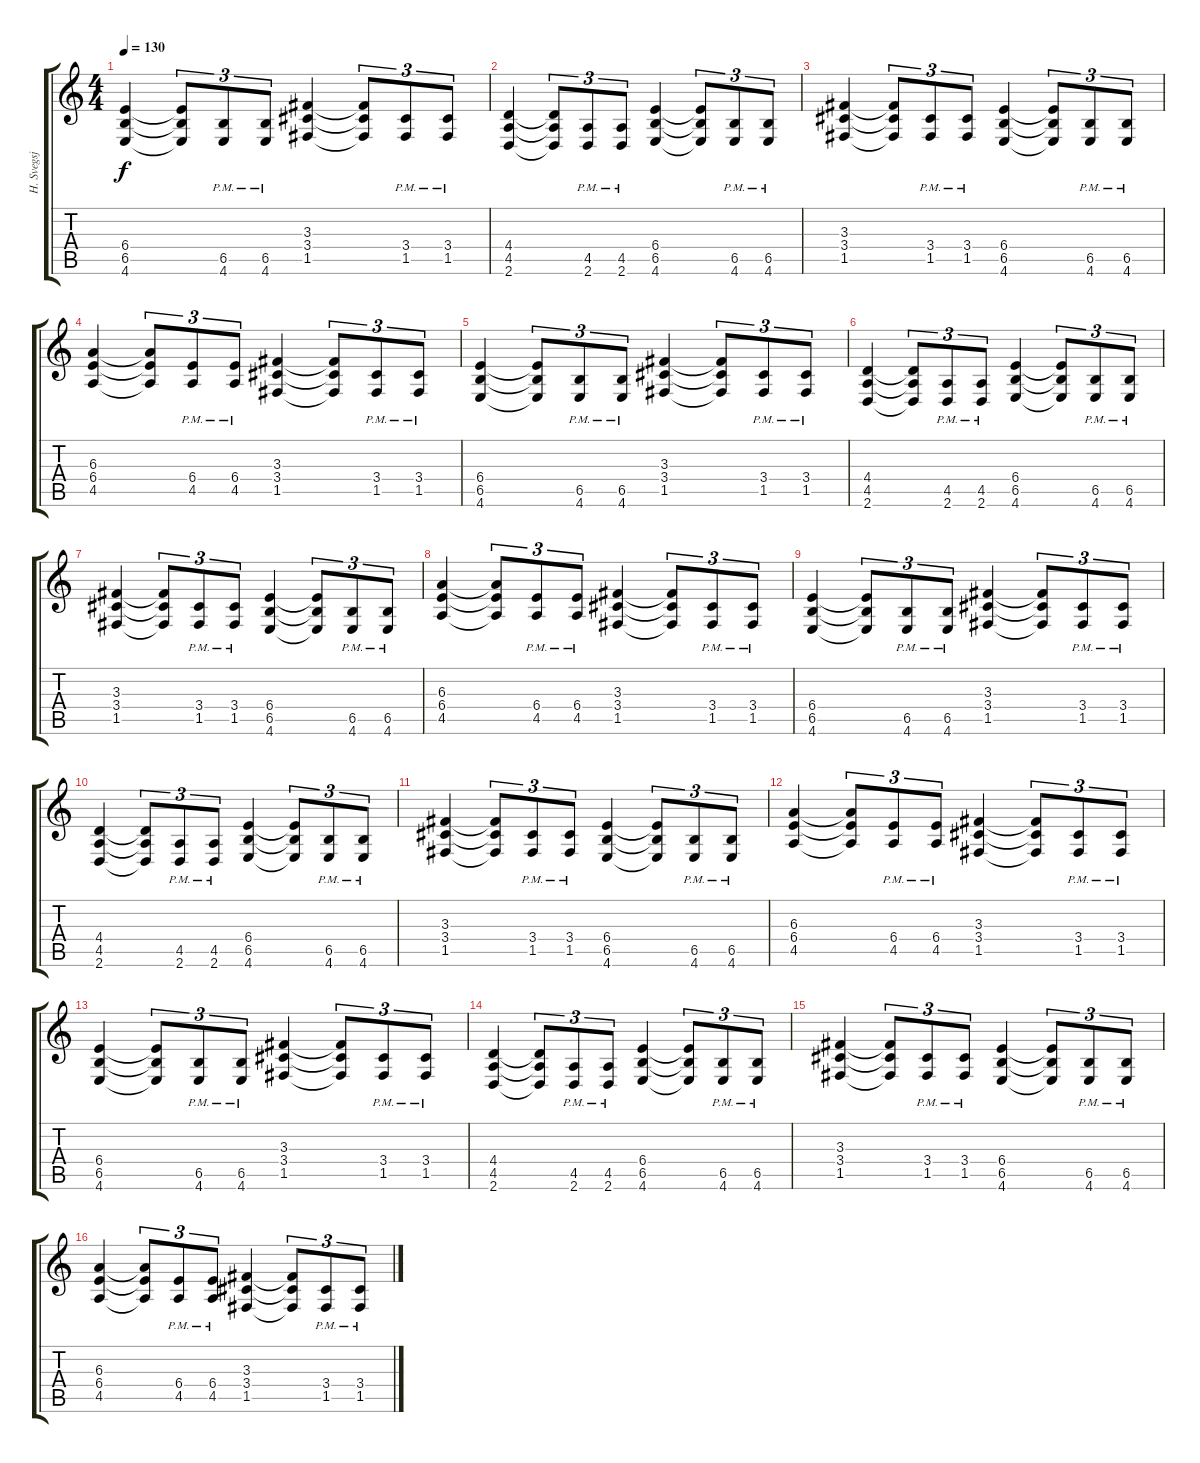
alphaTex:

\track (" H. Svegsjo (rhythm guitar)" " H. Svegsj") {instrument distortionguitar}
\staff {score tabs}
\tuning (C4 G3 Eb3 Bb2 F2 C2) {hide}
\ts (4 4)
\tempo 130
\clef g2
\ks c
(6.4 6.5 4.6).4{dy f} (6.4{t} 6.5{t} 4.6{t}).8{tu (3 2)} (6.5{pm} 4.6{pm}).8{tu (3 2)} (6.5{pm} 4.6{pm}).8{tu (3 2)} (3.3 3.4 1.5).4 (3.3{t} 3.4{t} 1.5{t}).8{tu (3 2)} (3.4{pm} 1.5{pm}).8{tu (3 2)} (3.4{pm} 1.5{pm}).8{tu (3 2)} |
(4.4 4.5 2.6).4 (4.4{t} 4.5{t} 2.6{t}).8{tu (3 2)} (4.5{pm} 2.6{pm}).8{tu (3 2)} (4.5{pm} 2.6{pm}).8{tu (3 2)} (6.4 6.5 4.6).4 (6.4{t} 6.5{t} 4.6{t}).8{tu (3 2)} (6.5{pm} 4.6{pm}).8{tu (3 2)} (6.5{pm} 4.6{pm}).8{tu (3 2)} |
(3.3 3.4 1.5).4 (3.3{t} 3.4{t} 1.5{t}).8{tu (3 2)} (3.4{pm} 1.5{pm}).8{tu (3 2)} (3.4{pm} 1.5{pm}).8{tu (3 2)} (6.4 6.5 4.6).4 (6.4{t} 6.5{t} 4.6{t}).8{tu (3 2)} (6.5{pm} 4.6{pm}).8{tu (3 2)} (6.5{pm} 4.6{pm}).8{tu (3 2)} |
(6.3 6.4 4.5).4 (6.3{t} 6.4{t} 4.5{t}).8{tu (3 2)} (6.4{pm} 4.5{pm}).8{tu (3 2)} (6.4{pm} 4.5{pm}).8{tu (3 2)} (3.3 3.4 1.5).4 (3.3{t} 3.4{t} 1.5{t}).8{tu (3 2)} (3.4{pm} 1.5{pm}).8{tu (3 2)} (3.4{pm} 1.5{pm}).8{tu (3 2)} |
(6.4 6.5 4.6).4 (6.4{t} 6.5{t} 4.6{t}).8{tu (3 2)} (6.5{pm} 4.6{pm}).8{tu (3 2)} (6.5{pm} 4.6{pm}).8{tu (3 2)} (3.3 3.4 1.5).4 (3.3{t} 3.4{t} 1.5{t}).8{tu (3 2)} (3.4{pm} 1.5{pm}).8{tu (3 2)} (3.4{pm} 1.5{pm}).8{tu (3 2)} |
(4.4 4.5 2.6).4 (4.4{t} 4.5{t} 2.6{t}).8{tu (3 2)} (4.5{pm} 2.6{pm}).8{tu (3 2)} (4.5{pm} 2.6{pm}).8{tu (3 2)} (6.4 6.5 4.6).4 (6.4{t} 6.5{t} 4.6{t}).8{tu (3 2)} (6.5{pm} 4.6{pm}).8{tu (3 2)} (6.5{pm} 4.6{pm}).8{tu (3 2)} |
(3.3 3.4 1.5).4 (3.3{t} 3.4{t} 1.5{t}).8{tu (3 2)} (3.4{pm} 1.5{pm}).8{tu (3 2)} (3.4{pm} 1.5{pm}).8{tu (3 2)} (6.4 6.5 4.6).4 (6.4{t} 6.5{t} 4.6{t}).8{tu (3 2)} (6.5{pm} 4.6{pm}).8{tu (3 2)} (6.5{pm} 4.6{pm}).8{tu (3 2)} |
(6.3 6.4 4.5).4 (6.3{t} 6.4{t} 4.5{t}).8{tu (3 2)} (6.4{pm} 4.5{pm}).8{tu (3 2)} (6.4{pm} 4.5{pm}).8{tu (3 2)} (3.3 3.4 1.5).4 (3.3{t} 3.4{t} 1.5{t}).8{tu (3 2)} (3.4{pm} 1.5{pm}).8{tu (3 2)} (3.4{pm} 1.5{pm}).8{tu (3 2)} |
(6.4 6.5 4.6).4 (6.4{t} 6.5{t} 4.6{t}).8{tu (3 2)} (6.5{pm} 4.6{pm}).8{tu (3 2)} (6.5{pm} 4.6{pm}).8{tu (3 2)} (3.3 3.4 1.5).4 (3.3{t} 3.4{t} 1.5{t}).8{tu (3 2)} (3.4{pm} 1.5{pm}).8{tu (3 2)} (3.4{pm} 1.5{pm}).8{tu (3 2)} |
(4.4 4.5 2.6).4 (4.4{t} 4.5{t} 2.6{t}).8{tu (3 2)} (4.5{pm} 2.6{pm}).8{tu (3 2)} (4.5{pm} 2.6{pm}).8{tu (3 2)} (6.4 6.5 4.6).4 (6.4{t} 6.5{t} 4.6{t}).8{tu (3 2)} (6.5{pm} 4.6{pm}).8{tu (3 2)} (6.5{pm} 4.6{pm}).8{tu (3 2)} |
(3.3 3.4 1.5).4 (3.3{t} 3.4{t} 1.5{t}).8{tu (3 2)} (3.4{pm} 1.5{pm}).8{tu (3 2)} (3.4{pm} 1.5{pm}).8{tu (3 2)} (6.4 6.5 4.6).4 (6.4{t} 6.5{t} 4.6{t}).8{tu (3 2)} (6.5{pm} 4.6{pm}).8{tu (3 2)} (6.5{pm} 4.6{pm}).8{tu (3 2)} |
(6.3 6.4 4.5).4 (6.3{t} 6.4{t} 4.5{t}).8{tu (3 2)} (6.4{pm} 4.5{pm}).8{tu (3 2)} (6.4{pm} 4.5{pm}).8{tu (3 2)} (3.3 3.4 1.5).4 (3.3{t} 3.4{t} 1.5{t}).8{tu (3 2)} (3.4{pm} 1.5{pm}).8{tu (3 2)} (3.4{pm} 1.5{pm}).8{tu (3 2)} |
(6.4 6.5 4.6).4 (6.4{t} 6.5{t} 4.6{t}).8{tu (3 2)} (6.5{pm} 4.6{pm}).8{tu (3 2)} (6.5{pm} 4.6{pm}).8{tu (3 2)} (3.3 3.4 1.5).4 (3.3{t} 3.4{t} 1.5{t}).8{tu (3 2)} (3.4{pm} 1.5{pm}).8{tu (3 2)} (3.4{pm} 1.5{pm}).8{tu (3 2)} |
(4.4 4.5 2.6).4 (4.4{t} 4.5{t} 2.6{t}).8{tu (3 2)} (4.5{pm} 2.6{pm}).8{tu (3 2)} (4.5{pm} 2.6{pm}).8{tu (3 2)} (6.4 6.5 4.6).4 (6.4{t} 6.5{t} 4.6{t}).8{tu (3 2)} (6.5{pm} 4.6{pm}).8{tu (3 2)} (6.5{pm} 4.6{pm}).8{tu (3 2)} |
(3.3 3.4 1.5).4 (3.3{t} 3.4{t} 1.5{t}).8{tu (3 2)} (3.4{pm} 1.5{pm}).8{tu (3 2)} (3.4{pm} 1.5{pm}).8{tu (3 2)} (6.4 6.5 4.6).4 (6.4{t} 6.5{t} 4.6{t}).8{tu (3 2)} (6.5{pm} 4.6{pm}).8{tu (3 2)} (6.5{pm} 4.6{pm}).8{tu (3 2)} |
(6.3 6.4 4.5).4 (6.3{t} 6.4{t} 4.5{t}).8{tu (3 2)} (6.4{pm} 4.5{pm}).8{tu (3 2)} (6.4{pm} 4.5{pm}).8{tu (3 2)} (3.3 3.4 1.5).4 (3.3{t} 3.4{t} 1.5{t}).8{tu (3 2)} (3.4{pm} 1.5{pm}).8{tu (3 2)} (3.4{pm} 1.5{pm}).8{tu (3 2)}
